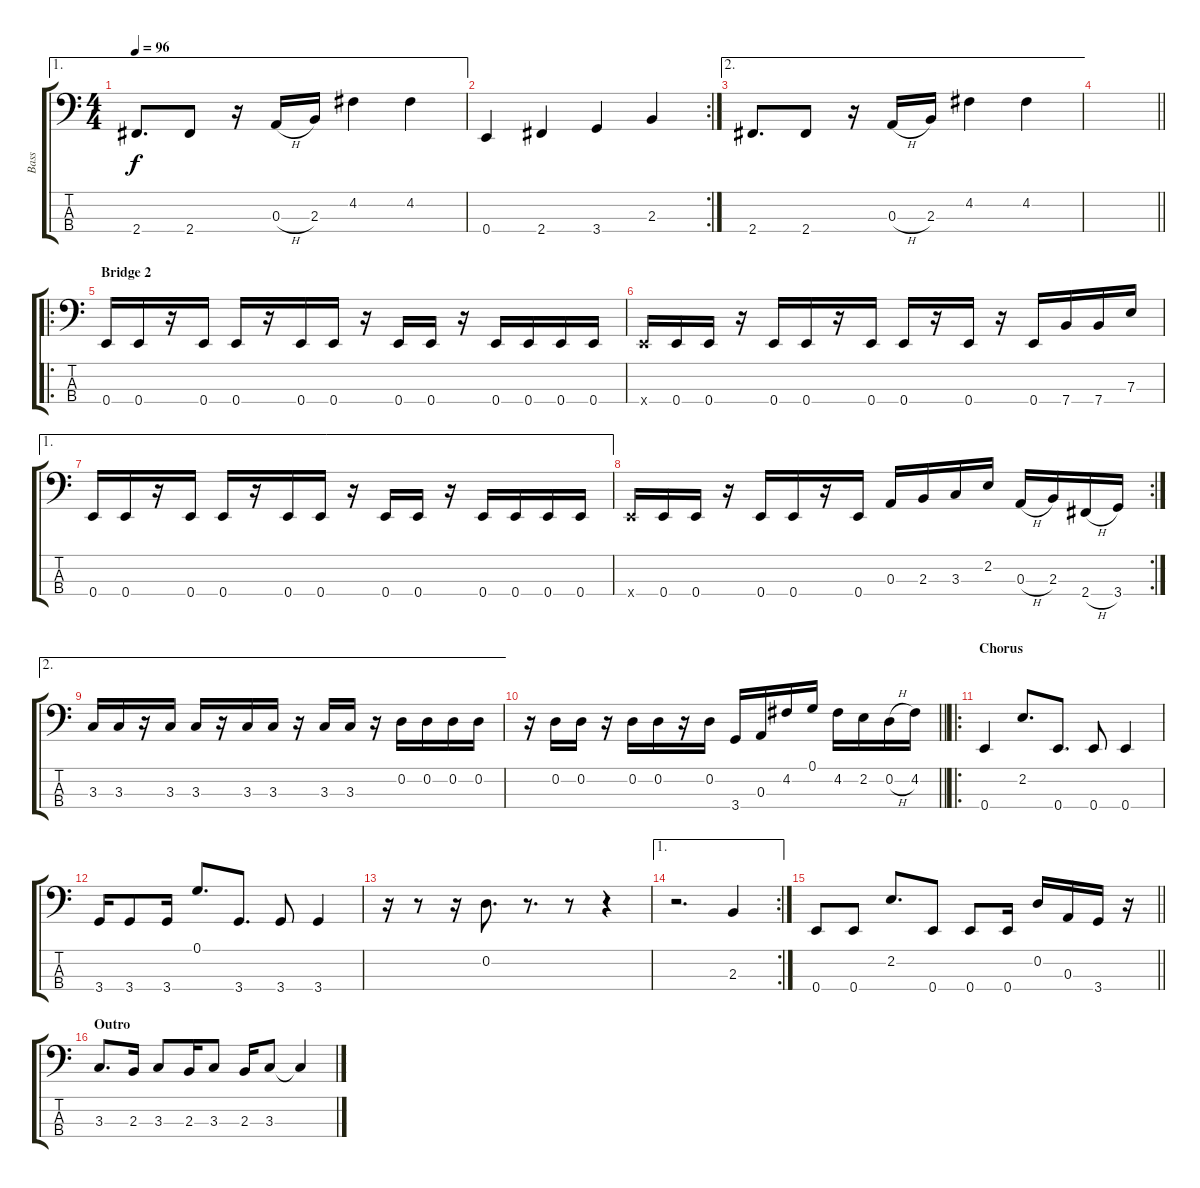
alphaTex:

\track ("Bass" "Bass") {instrument electricbassfinger}
\staff {score tabs}
\tuning (G2 D2 A1 E1) {hide}
\ae 1
\ts (4 4)
\tempo 96
\clef f4
\ks c
2.4.8{d dy f} 2.4.8 r.16 0.3{h}.16 2.3.16 4.2.4 4.2.4 |
\rc 2
0.4.4 2.4.4 3.4.4 2.3.4 |
\ae 2
2.4.8{d} 2.4.8 r.16 0.3{h}.16 2.3.16 4.2.4 4.2.4 |
\barLineRight lightlight
|
\ro
\section ("" "Bridge 2")
0.4.16{instrument electricbassfinger} 0.4.16 r.16 0.4.16 0.4.16 r.16 0.4.16 0.4.16 r.16 0.4.16 0.4.16 r.16 0.4.16 0.4.16 0.4.16 0.4.16 |
0.4{x}.16 0.4.16 0.4.16 r.16 0.4.16 0.4.16 r.16 0.4.16 0.4.16 r.16 0.4.16 r.16 0.4.16 7.4.16 7.4.16 7.3.16 |
\ae 1
0.4.16 0.4.16 r.16 0.4.16 0.4.16 r.16 0.4.16 0.4.16 r.16 0.4.16 0.4.16 r.16 0.4.16 0.4.16 0.4.16 0.4.16 |
\rc 2
0.4{x}.16 0.4.16 0.4.16 r.16 0.4.16 0.4.16 r.16 0.4.16 0.3.16{instrument slapbass1} 2.3.16 3.3.16 2.2.16 0.3{h}.16 2.3.16 2.4{h}.16 3.4.16 |
\ae 2
3.3.16 3.3.16 r.16 3.3.16 3.3.16 r.16 3.3.16 3.3.16 r.16 3.3.16 3.3.16 r.16 0.2.16 0.2.16 0.2.16 0.2.16 |
\barLineRight lightlight
r.16 0.2.16 0.2.16 r.16 0.2.16 0.2.16 r.16 0.2.16 3.4.16 0.3.16 4.2.16 0.1.16 4.2.16 2.2.16 0.2{h}.16 4.2.16 |
\ro
\section ("" "Chorus")
0.4.4 2.2.8{d} 0.4.8{d} 0.4.8 0.4.4 |
3.4.16 3.4.8 3.4.16 0.1.8{d} 3.4.8{d} 3.4.8 3.4.4 |
r.16 r.8 r.16 0.2.8{d} r.8{d} r.8 r.4 |
\ae 1
\rc 2
r.2{d} 2.3.4 |
\barLineRight lightlight
0.4.8 0.4.8 2.2.8{d} 0.4.8 0.4.8 0.4.16 0.2.16 0.3.16 3.4.16 r.16 |
\section ("" "Outro")
3.3.8{d} 2.3.16 3.3.8 2.3.16 3.3.8 2.3.16 3.3.8 3.3{t}.4
